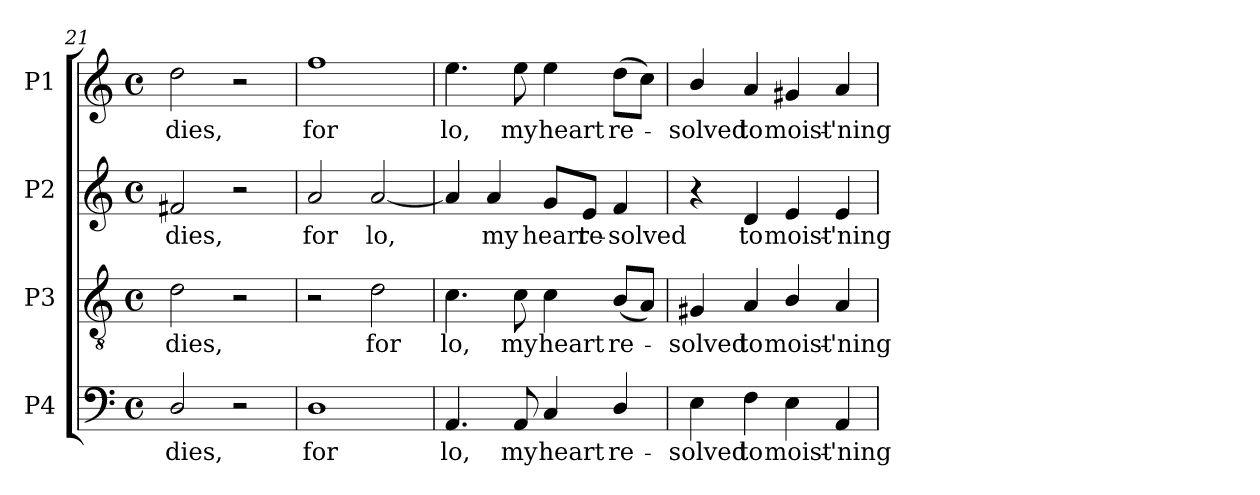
**kern	**text	**kern	**text	**kern	**text	**kern	**text
*part4	*part4	*part3	*part3	*part2	*part2	*part1	*part1
*staff4	*staff4	*staff3	*staff3	*staff2	*staff2	*staff1	*staff1
*I"P4	*	*I"P3	*	*I"P2	*	*I"P1	*
!!LO:LB:g=z
*clefF4	*	*clefGv2	*	*clefG2	*	*clefG2	*
*	*	*ITrd7c12	*	*	*	*	*
*k[]	*	*k[]	*	*k[]	*	*k[]	*
*C:	*	*C:	*	*C:	*	*C:	*
*M4/4	*	*M4/4	*	*M4/4	*	*M4/4	*
*met(c)	*	*met(c)	*	*met(c)	*	*met(c)	*
=21	=21	=21	=21	=21	=21	=21	=21
!	!LO:LY:b:color=#000000	!	!	!	!	!	!
!	!	!	!LO:LY:b:color=#000000	!	!	!	!
!	!	!	!	!	!LO:LY:b:color=#000000	!	!
!	!	!	!	!	!	!	!LO:LY:b:color=#000000
2Di/	dies,	2Di\	dies,	2f#Xi/	dies,	2ddi\	dies,
2r	.	2r	.	2r	.	2r	.
=22	=22	=22	=22	=22	=22	=22	=22
!	!LO:LY:b:color=#000000	!	!	!	!	!	!
!	!	!	!	!	!LO:LY:b:color=#000000	!	!
!	!	!	!	!	!	!	!LO:LY:b:color=#000000
1Di	for	2r	.	2ai/	for	1ffi	for
!	!	!	!LO:LY:b:color=#000000	!	!	!	!
!	!	!	!	!	!LO:LY:b:color=#000000	!	!
.	.	2Di\	for	[2ai/	lo,	.	.
=23	=23	=23	=23	=23	=23	=23	=23
!	!LO:LY:b:color=#000000	!	!	!	!	!	!
!	!	!	!LO:LY:b:color=#000000	!	!	!	!
!	!	!	!	!	!	!	!LO:LY:b:color=#000000
4.AAi/	lo,	4.Ci\	lo,	4ai/]	.	4.eei\	lo,
!	!	!	!	!	!LO:LY:b:color=#000000	!	!
.	.	.	.	4ai/	my	.	.
!	!LO:LY:b:color=#000000	!	!	!	!	!	!
!	!	!	!LO:LY:b:color=#000000	!	!	!	!
!	!	!	!	!	!	!	!LO:LY:b:color=#000000
8AAi/	my	8Ci\	my	.	.	8eei\	my
!	!LO:LY:b:color=#000000	!	!	!	!	!	!
!	!	!	!LO:LY:b:color=#000000	!	!	!	!
!	!	!	!	!	!LO:LY:b:color=#000000	!	!
!	!	!	!	!	!	!	!LO:LY:b:color=#000000
4Ci/	heart	4Ci\	heart	8gi/L	heart	4eei\	heart
!	!	!	!	!	!LO:LY:b:color=#000000	!	!
.	.	.	.	8ei/J	re-	.	.
!	!LO:LY:b:color=#000000	!	!	!	!	!	!
!	!	!	!LO:LY:b:color=#000000	!	!	!	!
!	!	!	!	!	!LO:LY:b:color=#000000	!	!
!	!	!	!	!	!	!	!LO:LY:b:color=#000000
4Di/	re-	(8BBi/L	re-	4fi/	-solved	(8ddi\L	re-
.	.	8AAi/J)	.	.	.	8cci\J)	.
=24	=24	=24	=24	=24	=24	=24	=24
!	!LO:LY:b:color=#000000	!	!	!	!	!	!
!	!	!	!LO:LY:b:color=#000000	!	!	!	!
!	!	!	!	!	!	!	!LO:LY:b:color=#000000
4Ei\	-solved	4GG#Xi/	-solved	4r	.	4bi/	-solved
!	!LO:LY:b:color=#000000	!	!	!	!	!	!
!	!	!	!LO:LY:b:color=#000000	!	!	!	!
!	!	!	!	!	!LO:LY:b:color=#000000	!	!
!	!	!	!	!	!	!	!LO:LY:b:color=#000000
4Fi\	to	4AAi/	to	4di/	to	4ai/	to
!	!LO:LY:b:color=#000000	!	!	!	!	!	!
!	!	!	!LO:LY:b:color=#000000	!	!	!	!
!	!	!	!	!	!LO:LY:b:color=#000000	!	!
!	!	!	!	!	!	!	!LO:LY:b:color=#000000
4Ei\	moist-	4BBi/	moist-	4ei/	moist-	4g#Xi/	moist-
!	!LO:LY:b:color=#000000	!	!	!	!	!	!
!	!	!	!LO:LY:b:color=#000000	!	!	!	!
!	!	!	!	!	!LO:LY:b:color=#000000	!	!
!	!	!	!	!	!	!	!LO:LY:b:color=#000000
4AAi/	-'ning	4AAi/	-'ning	4ei/	-'ning	4ai/	-'ning
=	=	=	=	=	=	=	=
*-	*-	*-	*-	*-	*-	*-	*-
